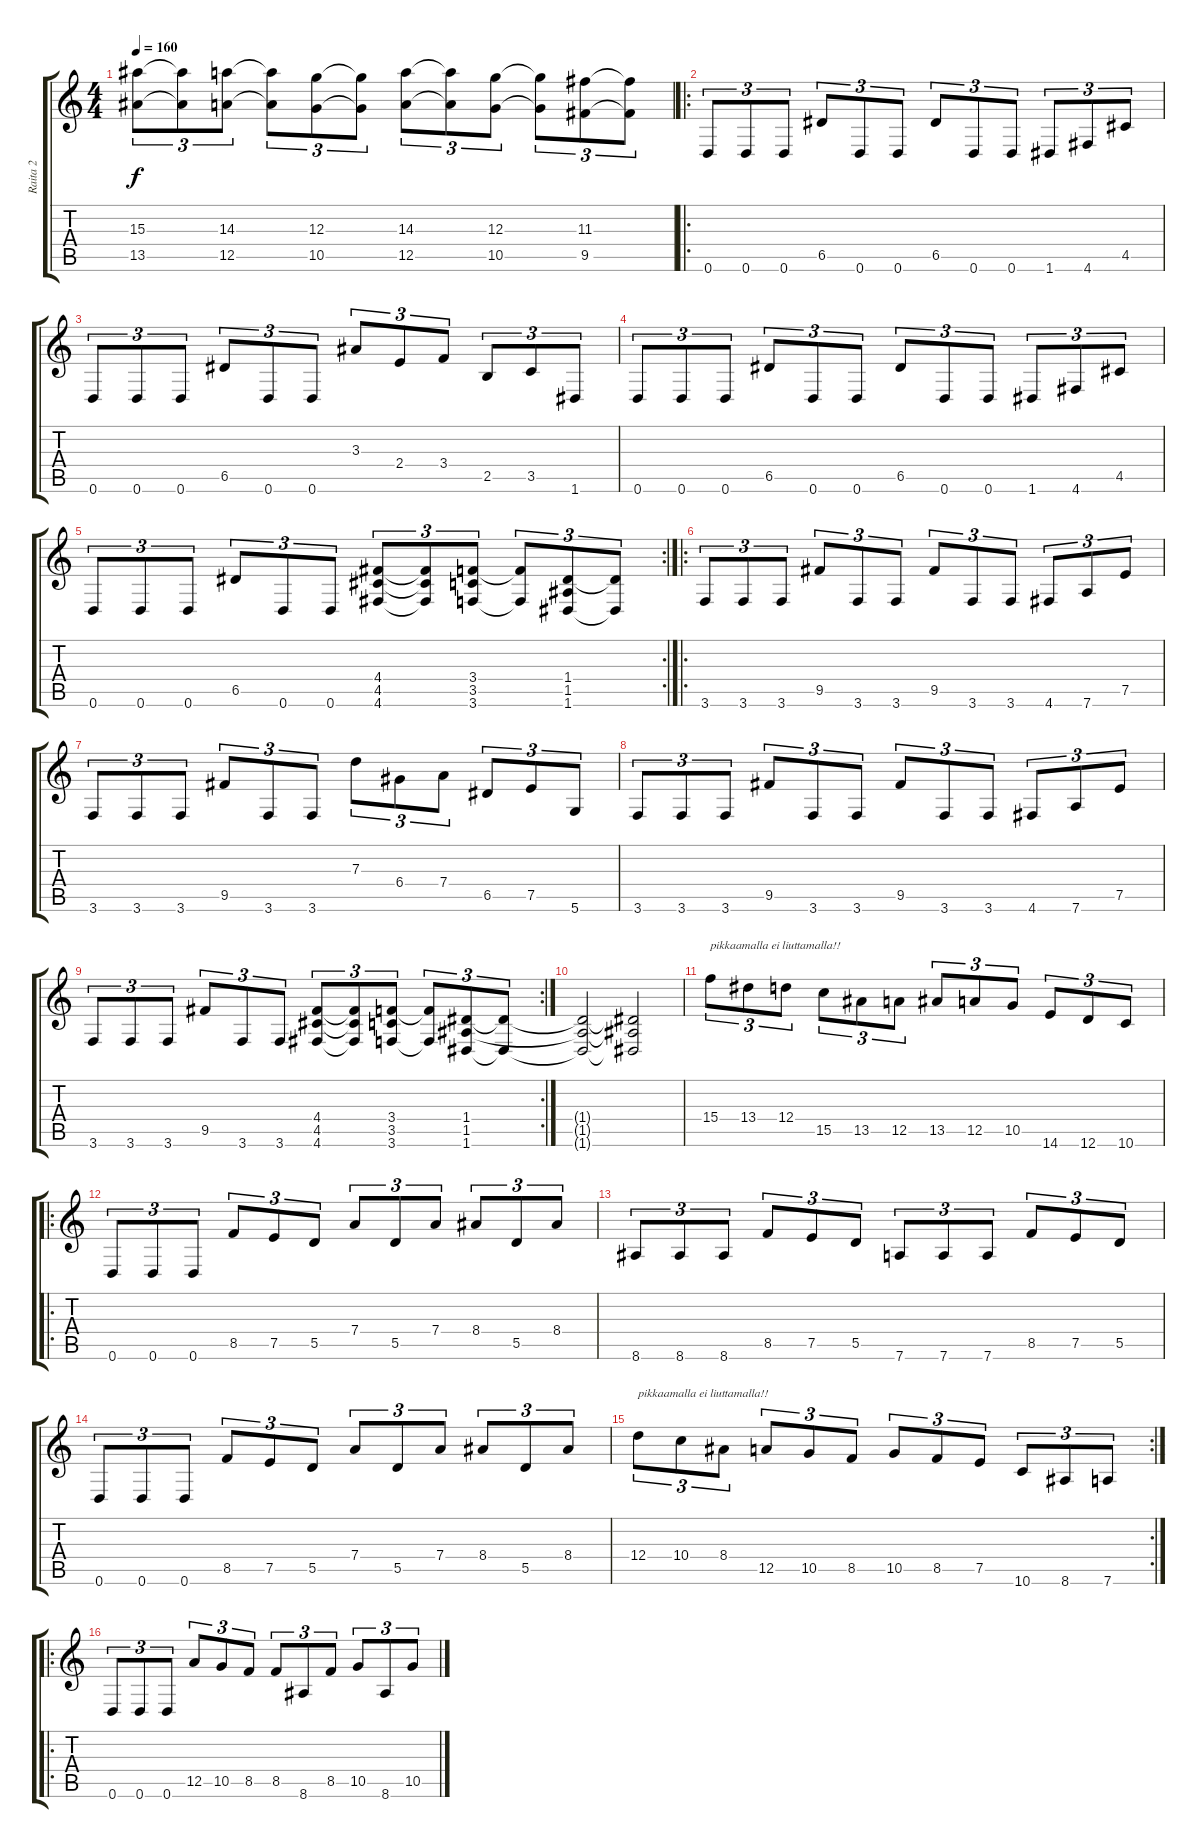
\track ("Raita 2" "Raita 2") {instrument distortionguitar}
\staff {score tabs}
\tuning (E4 B3 G3 D3 A2 D2) {hide}
\ts (4 4)
\tempo 160
\clef g2
\ks c
(15.3 13.5).8{tu (3 2) dy f} (15.3{t} 13.5{t}).8{tu (3 2)} (14.3 12.5).8{tu (3 2)} (14.3{t} 12.5{t}).8{tu (3 2)} (12.3 10.5).8{tu (3 2)} (12.3{t} 10.5{t}).8{tu (3 2)} (14.3 12.5).8{tu (3 2)} (14.3{t} 12.5{t}).8{tu (3 2)} (12.3 10.5).8{tu (3 2)} (12.3{t} 10.5{t}).8{tu (3 2)} (11.3 9.5).8{tu (3 2)} (11.3{t} 9.5{t}).8{tu (3 2)} |
\ro
0.6.8{tu (3 2)} 0.6.8{tu (3 2)} 0.6.8{tu (3 2)} 6.5.8{tu (3 2)} 0.6.8{tu (3 2)} 0.6.8{tu (3 2)} 6.5.8{tu (3 2)} 0.6.8{tu (3 2)} 0.6.8{tu (3 2)} 1.6.8{tu (3 2)} 4.6.8{tu (3 2)} 4.5.8{tu (3 2)} |
0.6.8{tu (3 2)} 0.6.8{tu (3 2)} 0.6.8{tu (3 2)} 6.5.8{tu (3 2)} 0.6.8{tu (3 2)} 0.6.8{tu (3 2)} 3.3.8{tu (3 2)} 2.4.8{tu (3 2)} 3.4.8{tu (3 2)} 2.5.8{tu (3 2)} 3.5.8{tu (3 2)} 1.6.8{tu (3 2)} |
0.6.8{tu (3 2)} 0.6.8{tu (3 2)} 0.6.8{tu (3 2)} 6.5.8{tu (3 2)} 0.6.8{tu (3 2)} 0.6.8{tu (3 2)} 6.5.8{tu (3 2)} 0.6.8{tu (3 2)} 0.6.8{tu (3 2)} 1.6.8{tu (3 2)} 4.6.8{tu (3 2)} 4.5.8{tu (3 2)} |
\rc 2
0.6.8{tu (3 2)} 0.6.8{tu (3 2)} 0.6.8{tu (3 2)} 6.5.8{tu (3 2)} 0.6.8{tu (3 2)} 0.6.8{tu (3 2)} (4.4 4.5 4.6).8{tu (3 2)} (4.4{t} 4.5{t} 4.6{t}).8{tu (3 2)} (3.4 3.5 3.6).8{tu (3 2)} (3.4{t} 3.6{t}).8{tu (3 2)} (1.4 1.5 1.6).8{tu (3 2)} (1.4{t} 1.6{t}).8{tu (3 2)} |
\ro
3.6.8{tu (3 2)} 3.6.8{tu (3 2)} 3.6.8{tu (3 2)} 9.5.8{tu (3 2)} 3.6.8{tu (3 2)} 3.6.8{tu (3 2)} 9.5.8{tu (3 2)} 3.6.8{tu (3 2)} 3.6.8{tu (3 2)} 4.6.8{tu (3 2)} 7.6.8{tu (3 2)} 7.5.8{tu (3 2)} |
3.6.8{tu (3 2)} 3.6.8{tu (3 2)} 3.6.8{tu (3 2)} 9.5.8{tu (3 2)} 3.6.8{tu (3 2)} 3.6.8{tu (3 2)} 7.3.8{tu (3 2)} 6.4.8{tu (3 2)} 7.4.8{tu (3 2)} 6.5.8{tu (3 2)} 7.5.8{tu (3 2)} 5.6.8{tu (3 2)} |
3.6.8{tu (3 2)} 3.6.8{tu (3 2)} 3.6.8{tu (3 2)} 9.5.8{tu (3 2)} 3.6.8{tu (3 2)} 3.6.8{tu (3 2)} 9.5.8{tu (3 2)} 3.6.8{tu (3 2)} 3.6.8{tu (3 2)} 4.6.8{tu (3 2)} 7.6.8{tu (3 2)} 7.5.8{tu (3 2)} |
\rc 2
3.6.8{tu (3 2)} 3.6.8{tu (3 2)} 3.6.8{tu (3 2)} 9.5.8{tu (3 2)} 3.6.8{tu (3 2)} 3.6.8{tu (3 2)} (4.4 4.5 4.6).8{tu (3 2)} (4.4{t} 4.5{t} 4.6{t}).8{tu (3 2)} (3.4 3.5 3.6).8{tu (3 2)} (3.4{t} 3.6{t}).8{tu (3 2)} (1.4 1.5 1.6).8{tu (3 2)} (1.4{t} 1.6{t}).8{tu (3 2)} |
(1.4{t} 1.5{t} 1.6{t}).2 (1.4{t} 1.5{t} 1.6{t}).2 |
15.4.8{tu (3 2) txt "pikkaamalla ei liuttamalla!!"} 13.4.8{tu (3 2)} 12.4.8{tu (3 2)} 15.5.8{tu (3 2)} 13.5.8{tu (3 2)} 12.5.8{tu (3 2)} 13.5.8{tu (3 2)} 12.5.8{tu (3 2)} 10.5.8{tu (3 2)} 14.6.8{tu (3 2)} 12.6.8{tu (3 2)} 10.6.8{tu (3 2)} |
\ro
0.6.8{tu (3 2)} 0.6.8{tu (3 2)} 0.6.8{tu (3 2)} 8.5.8{tu (3 2)} 7.5.8{tu (3 2)} 5.5.8{tu (3 2)} 7.4.8{tu (3 2)} 5.5.8{tu (3 2)} 7.4.8{tu (3 2)} 8.4.8{tu (3 2)} 5.5.8{tu (3 2)} 8.4.8{tu (3 2)} |
8.6.8{tu (3 2)} 8.6.8{tu (3 2)} 8.6.8{tu (3 2)} 8.5.8{tu (3 2)} 7.5.8{tu (3 2)} 5.5.8{tu (3 2)} 7.6.8{tu (3 2)} 7.6.8{tu (3 2)} 7.6.8{tu (3 2)} 8.5.8{tu (3 2)} 7.5.8{tu (3 2)} 5.5.8{tu (3 2)} |
0.6.8{tu (3 2)} 0.6.8{tu (3 2)} 0.6.8{tu (3 2)} 8.5.8{tu (3 2)} 7.5.8{tu (3 2)} 5.5.8{tu (3 2)} 7.4.8{tu (3 2)} 5.5.8{tu (3 2)} 7.4.8{tu (3 2)} 8.4.8{tu (3 2)} 5.5.8{tu (3 2)} 8.4.8{tu (3 2)} |
\rc 2
12.4.8{tu (3 2) txt "pikkaamalla ei liuttamalla!!"} 10.4.8{tu (3 2)} 8.4.8{tu (3 2)} 12.5.8{tu (3 2)} 10.5.8{tu (3 2)} 8.5.8{tu (3 2)} 10.5.8{tu (3 2)} 8.5.8{tu (3 2)} 7.5.8{tu (3 2)} 10.6.8{tu (3 2)} 8.6.8{tu (3 2)} 7.6.8{tu (3 2)} |
\ro
0.6.8{tu (3 2)} 0.6.8{tu (3 2)} 0.6.8{tu (3 2)} 12.5.8{tu (3 2)} 10.5.8{tu (3 2)} 8.5.8{tu (3 2)} 8.5.8{tu (3 2)} 8.6.8{tu (3 2)} 8.5.8{tu (3 2)} 10.5.8{tu (3 2)} 8.6.8{tu (3 2)} 10.5.8{tu (3 2)}
